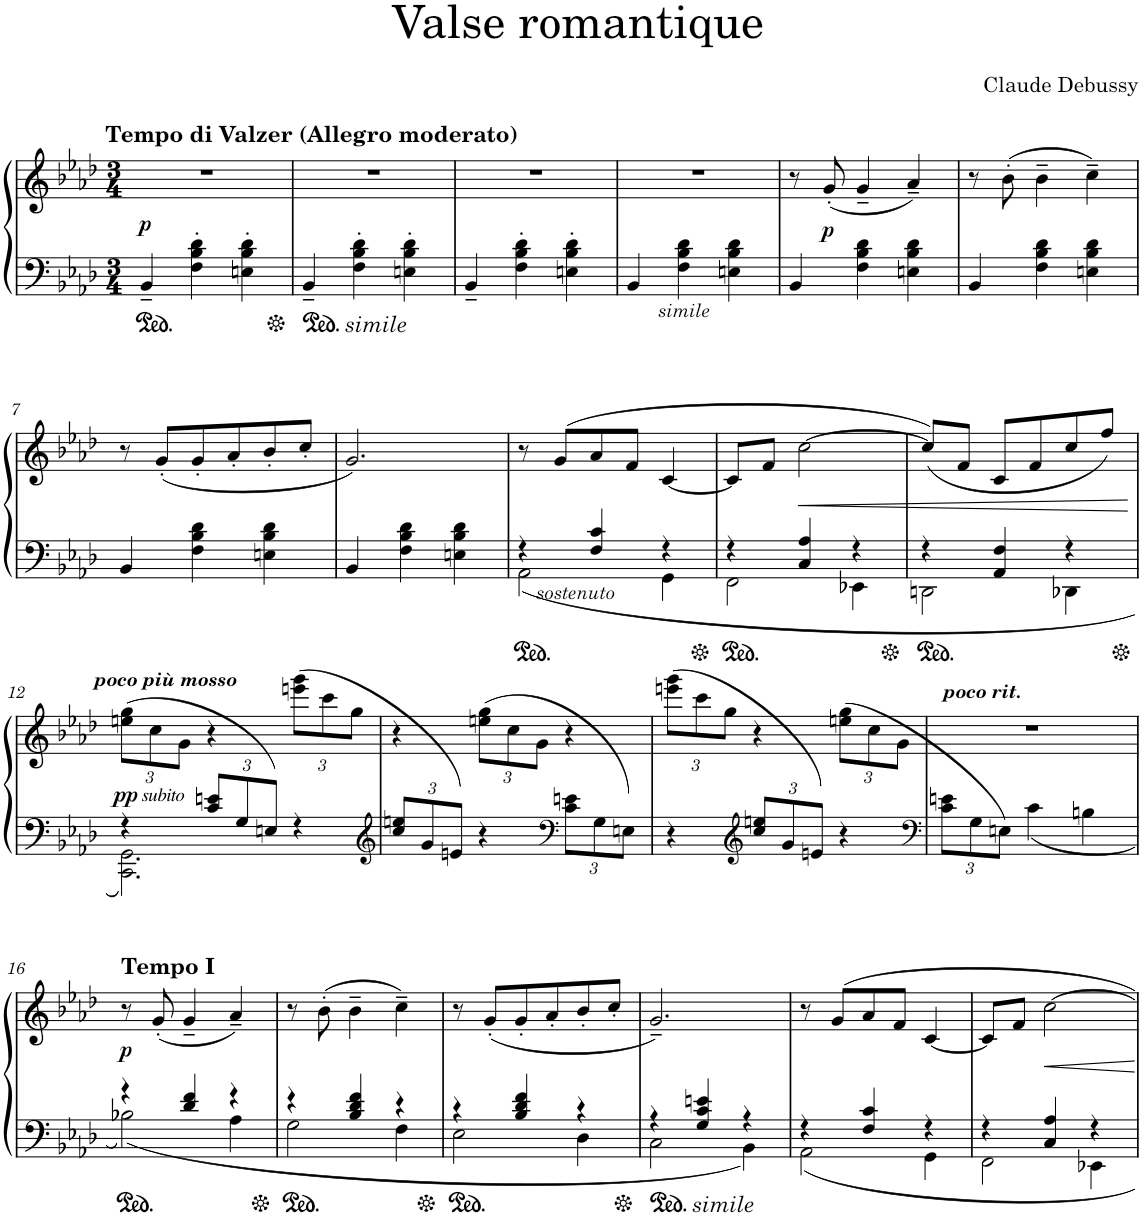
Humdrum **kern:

**kern	**kern	**dynam
*part1	*part1	*part1
*staff2	*staff1	*staff1/2
*I"Piano	*	*
*I'Pno.	*	*
*clefF4	*clefG2	*
*k[b-e-a-d-]	*k[b-e-a-d-]	*
*M3/4	*M3/4	*
=1	=1	=1
!	!LO:TX:a:B:t=Tempo di Valzer (Allegro moderato)	!
!	!	!LO:DY:a=2
4BB-~/	2.r	p
4F\' 4B-\' 4d-\'	.	.
4En\' 4B-\' 4d-\'	.	.
=2	=2	=2
4BB-~/	2.r	.
4F\' 4B-\' 4d-\'	.	.
4En\' 4B-\' 4d-\'	.	.
=3	=3	=3
4BB-~/	2.r	.
4F\' 4B-\' 4d-\'	.	.
4En\' 4B-\' 4d-\'	.	.
=4	=4	=4
!LO:TX:b:i:t=simile	!	!
4BB-/	2.r	.
4F\ 4B-\ 4d-\	.	.
4En\ 4B-\ 4d-\	.	.
=5	=5	=5
4BB-/	8r	.
!	!	!LO:DY:b
.	(8g'/	p
4F\ 4B-\ 4d-\	4g~/	.
4En\ 4B-\ 4d-\	4a-~/)	.
=6	=6	=6
4BB-/	8r	.
.	(8b-'\	.
4F\ 4B-\ 4d-\	4b-~\	.
4En\ 4B-\ 4d-\	4cc~\)	.
!!LO:LB:g=z
=7	=7	=7
4BB-/	8r	.
.	(8g'/L	.
4F\ 4B-\ 4d-\	8g'/	.
.	8a-'/	.
4En\ 4B-\ 4d-\	8b-'/	.
.	8cc'/J	.
=8	=8	=8
4BB-/	2.g/)	.
4F\ 4B-\ 4d-\	.	.
4En\ 4B-\ 4d-\	.	.
=9	=9	=9
*^	*	*
!LO:TX:b:i:t=sostenuto	!	!	!
4r	2AA-\	8r	.
.	.	(8g/L	.
4F/ 4c/	.	8a-/	.
.	.	8f/J	.
4r	4GG\	[4c/	.
=10	=10	=10	=10
4r	2FF\	8c/L]	.
.	.	8f/J	.
!	!	!	!LO:HP:b
4C/ 4A-/	.	[2cc\	<
4r	4EE-X\	.	.
=11	=11	=11	=11
4r	2DDn\	(8cc/L])	.
.	.	8f/J	.
4AA-/ 4F/	.	8c/L	.
.	.	8f/	.
4r	4DD-X\	8cc/	.
.	.	8ff/J)	.
*v	*v	*	*
.	.	[
!!LO:LB:g=z
=12	=12	=12
*^	*	*
*	*	*Xbrackettup	*
!	!	!LO:TX:a:Bi:t=poco più mosso	!
!	!	!	!LO:DY:b
!	!	!	!LO:DY:n=1:b
4r	2.CC\ 2.GG\	(12een\ 12gg\L	pp other-dynamics
.	.	12cc\	.
.	.	12g\J	.
*Xbrackettup	*	*	*
12c/ 12en/L	.	4r	.
12G/	.	.	.
12En/J)	.	.	.
4r	.	(12eeen\ 12ggg\L	.
.	.	12ccc\	.
.	.	12gg\J	.
*v	*v	*	*
=13	=13	=13
*clefG2	*	*
12cc/ 12een/L	4r	.
12g/	.	.
12en/J)	.	.
4r	(12een\ 12gg\L	.
.	12cc\	.
.	12g\J	.
*clefF4	*	*
12c\ 12en\L	4r	.
12G\	.	.
12En\J)	.	.
=14	=14	=14
4r	(12eeen\ 12ggg\L	.
.	12ccc\	.
.	12gg\J	.
*clefG2	*	*
12cc/ 12een/L	4r	.
12g/	.	.
12en/J)	.	.
4r	(12een\ 12gg\L	.
.	12cc\	.
.	12g\J	.
=15	=15	=15
*clefF4	*	*
!	!LO:TX:a:Bi:t=poco rit.	!
12c\ 12en\L	2.r	.
12G\	.	.
12En\J)	.	.
4c\	.	.
4Bn\	.	.
!!LO:LB:g=z
=16	=16	=16
*^	*	*
!	!	!LO:TX:a:B:t=Tempo I	!
!	!	!	!LO:DY:b
4r	2B-X\	8r	p
.	.	(8g'/	.
4d-/ 4f/	.	4g~/	.
4r	4A-\	4a-~/)	.
=17	=17	=17	=17
4r	2G\	8r	.
.	.	(8b-'\	.
4B-/ 4d-/ 4f/	.	4b-~\	.
4r	4F\	4cc~\)	.
=18	=18	=18	=18
4r	2E-\	8r	.
.	.	(8g'/L	.
4B-/ 4d-/ 4f/	.	8g'/	.
.	.	8a-'/	.
4r	4D-\	8b-'/	.
.	.	8cc'/J	.
=19	=19	=19	=19
4r	2C\	2.g~/)	.
4G/ 4c/ 4en/	.	.	.
4r	4BB-\	.	.
=20	=20	=20	=20
4r	2AA-\	8r	.
.	.	8g/L	.
4F/ 4c/	.	8a-/	.
.	.	8f/J	.
4r	4GG\	[4c/	.
=21	=21	=21	=21
4r	2FF\	8c/L]	.
.	.	8f/J	.
4C/ 4A-/	.	[2cc\	.
4r	4EE-X\	.	.
*v	*v	*	*
=	=	=
*-	*-	*-
